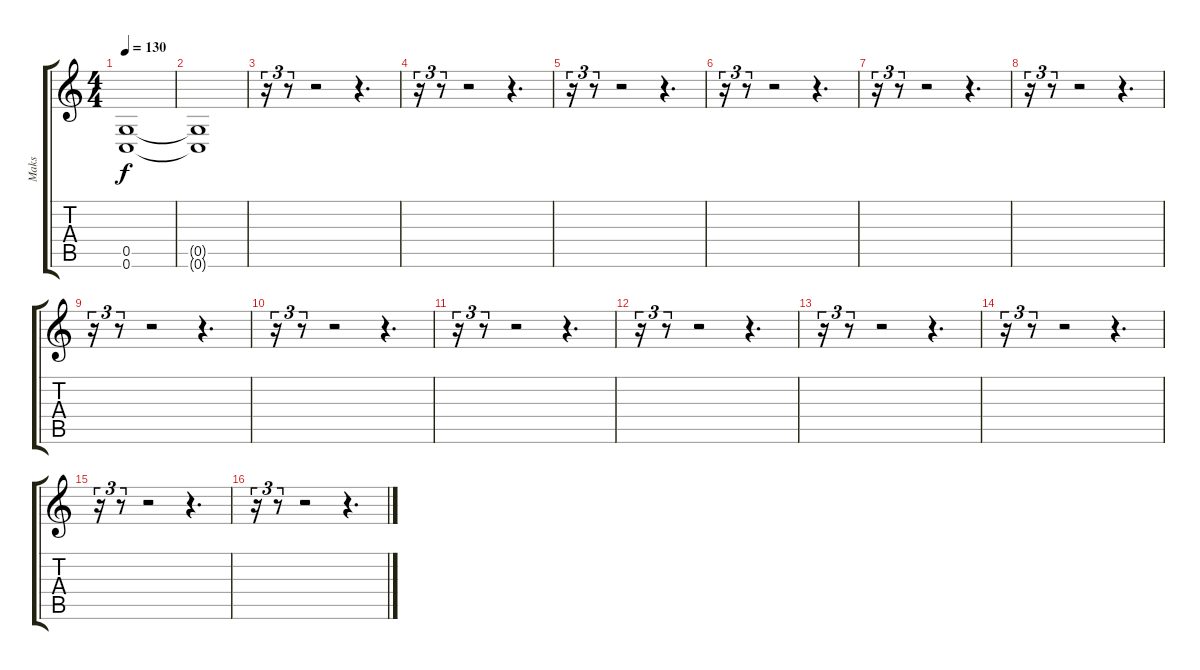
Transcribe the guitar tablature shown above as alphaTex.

\track ("Maks" "Maks") {instrument distortionguitar}
\staff {score tabs}
\tuning (D4 A3 F3 C3 G2 C2) {hide}
\ts (4 4)
\tempo 130
\clef g2
\ks c
(0.5{t} 0.6{t}).1{dy f} |
(0.5{t} 0.6{t}).1 |
r.16{tu (3 2)} r.8{tu (3 2)} r.2 r.4{d} |
r.16{tu (3 2)} r.8{tu (3 2)} r.2 r.4{d} |
r.16{tu (3 2)} r.8{tu (3 2)} r.2 r.4{d} |
r.16{tu (3 2)} r.8{tu (3 2)} r.2 r.4{d} |
r.16{tu (3 2)} r.8{tu (3 2)} r.2 r.4{d} |
r.16{tu (3 2)} r.8{tu (3 2)} r.2 r.4{d} |
r.16{tu (3 2)} r.8{tu (3 2)} r.2 r.4{d} |
r.16{tu (3 2)} r.8{tu (3 2)} r.2 r.4{d} |
r.16{tu (3 2)} r.8{tu (3 2)} r.2 r.4{d} |
r.16{tu (3 2)} r.8{tu (3 2)} r.2 r.4{d} |
r.16{tu (3 2)} r.8{tu (3 2)} r.2 r.4{d} |
r.16{tu (3 2)} r.8{tu (3 2)} r.2 r.4{d} |
r.16{tu (3 2)} r.8{tu (3 2)} r.2 r.4{d} |
r.16{tu (3 2)} r.8{tu (3 2)} r.2 r.4{d}
